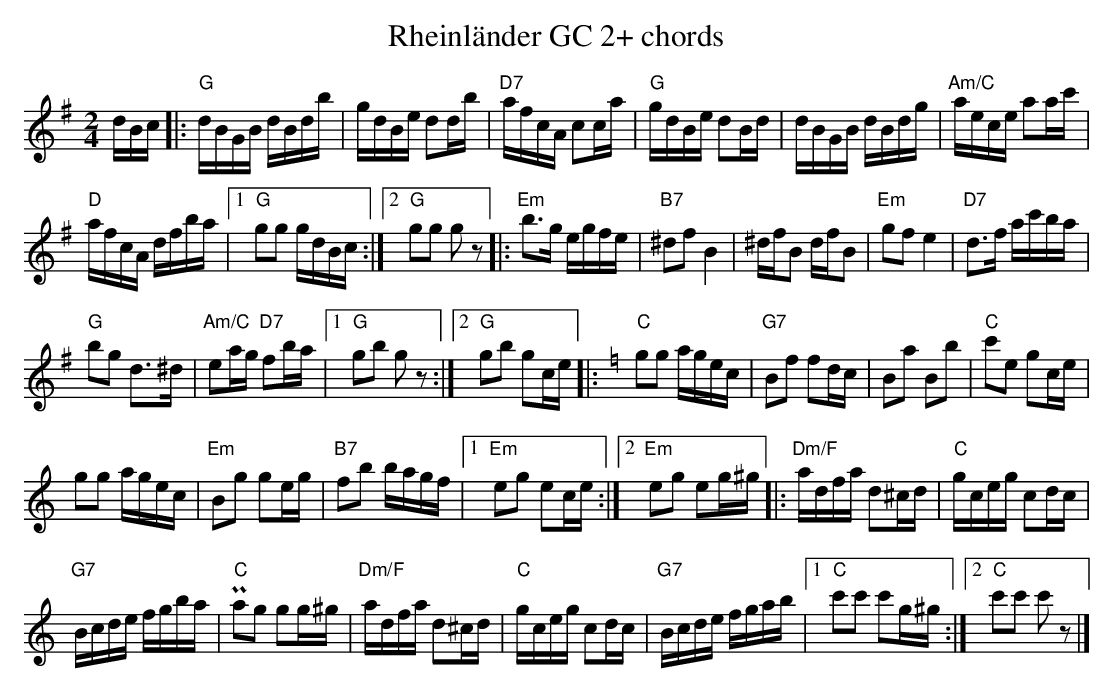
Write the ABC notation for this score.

X:1
T:Rheinl\"ander GC 2+ chords
M:2/4
L:1/16
K:Gmaj%%MIDI gchordon
dBc |: "G"dBGB dBdb | gdBe d2db | "D7"afcA c2ca | "G"gdBe d2Bd | dBGB dBdg | "Am/C"aece a2ac' |
"D"afcA dfba |1 "G"g2g2 gdBc :|2 "G"g2g2 g2z2 |: "Em"b3g egfe | "B7"^d2f2 B4 | ^dfB2 dfB2 | "Em"g2f2 e4 | "D7"d3f ac'ba |
"G"b2g2 d3^d | "Am/C"e2ag "D7"f2ba |1 "G"g2b2 g2z2 :|2 "G"g2b2 g2ce |: [K:Cmaj] "C"g2g2 agec | "G7"B2f2 f2dc | B2a2 B2b2 | "C"c'2e2 g2ce |
g2g2 agec | "Em"B2g2 g2eg | "B7"f2b2 bagf |1 "Em"e2g2 e2ce :|2 "Em"e2g2 e2g^g |: "Dm/F"adfa d2^cd | "C"gceg c2dc |
"G7"Bcde fgba | "C"Pa2g2 g2g^g | "Dm/F"adfa d2^cd | "C"gceg c2dc | "G7"Bcde fgab |1 "C"c'2c'2 c'2g^g :|2 "C"c'2c'2 c'2z2 |]
